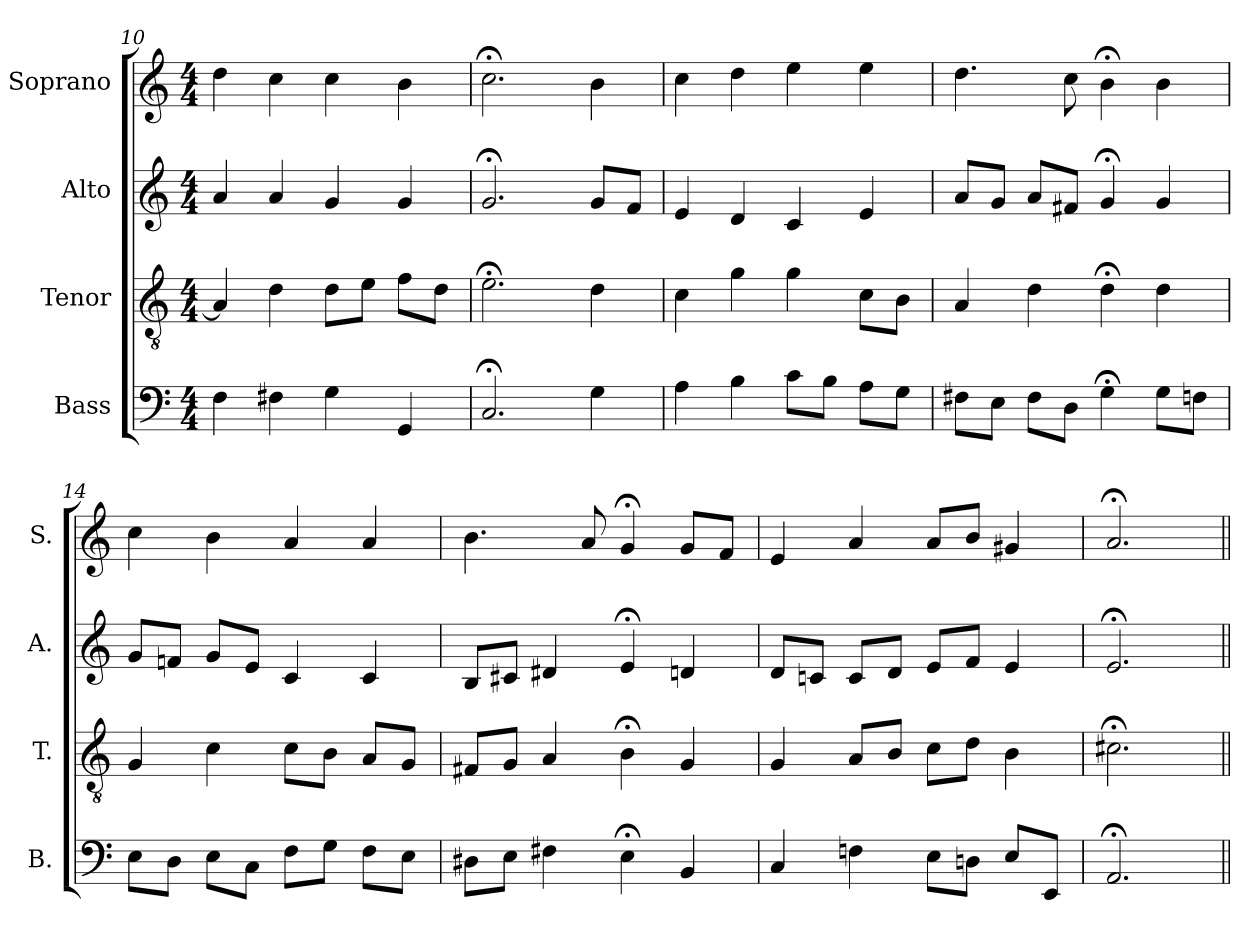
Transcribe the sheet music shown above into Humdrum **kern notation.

**kern	**kern	**kern	**kern
*part4	*part3	*part2	*part1
*staff4	*staff3	*staff2	*staff1
*I"Bass	*I"Tenor	*I"Alto	*I"Soprano
*I'B.	*I'T.	*I'A.	*I'S.
*clefF4	*clefGv2	*clefG2	*clefG2
*	*ITrd7c12	*	*
*k[]	*k[]	*k[]	*k[]
*C:	*C:	*C:	*C:
*M4/4	*M4/4	*M4/4	*M4/4
=10	=10	=10	=10
4F\	4AA/]	4a/	4dd\
4F#X\	4D\	4a/	4cc\
4G\	8D\L	4g/	4cc\
.	8E\J	.	.
4GG/	8F\L	4g/	4b\
.	8D\J	.	.
!!LO:PB:g=z
=11	=11	=11	=11
2.C;</	2.E;<\	2.g;</	2.cc;<\
4G\	4D\	8g/L	4b\
.	.	8f/J	.
=12	=12	=12	=12
4A\	4C\	4e/	4cc\
4B\	4G\	4d/	4dd\
8c\L	4G\	4c/	4ee\
8B\J	.	.	.
8A\L	8C\L	4e/	4ee\
8G\J	8BB\J	.	.
=13	=13	=13	=13
8F#X\L	4AA/	8a/L	4.dd\
8E\J	.	8g/J	.
8F#\L	4D\	8a/L	.
8D\J	.	8f#X/J	8cc\
4G;<\	4D;<\	4g;</	4b;<\
8G\L	4D\	4g/	4b\
8Fn\J	.	.	.
=14	=14	=14	=14
8E\L	4GG/	8g/L	4cc\
8D\J	.	8fn/J	.
8E\L	4C\	8g/L	4b\
8C\J	.	8e/J	.
8F\L	8C\L	4c/	4a/
8G\J	8BB\J	.	.
8F\L	8AA/L	4c/	4a/
8E\J	8GG/J	.	.
!!LO:LB:g=z
=15	=15	=15	=15
8D#X\L	8FF#X/L	8B/L	4.b\
8E\J	8GG/J	8c#X/J	.
4F#X\	4AA/	4d#X/	.
.	.	.	8a/
4E;<\	4BB;<\	4e;</	4g;</
4BB/	4GG/	4dn/	8g/L
.	.	.	8f/J
=16	=16	=16	=16
4C/	4GG/	8d/L	4e/
.	.	8cn/J	.
4Fn\	8AA/L	8c/L	4a/
.	8BB/J	8d/J	.
8E\L	8C\L	8e/L	8a/L
8Dn\J	8D\J	8f/J	8b/J
8E/L	4BB\	4e/	4g#X/
8EE/J	.	.	.
=17	=17	=17	=17
2.AA;</	2.C#X;<\	2.e;</	2.a;</
=||	=||	=||	=||
*-	*-	*-	*-
